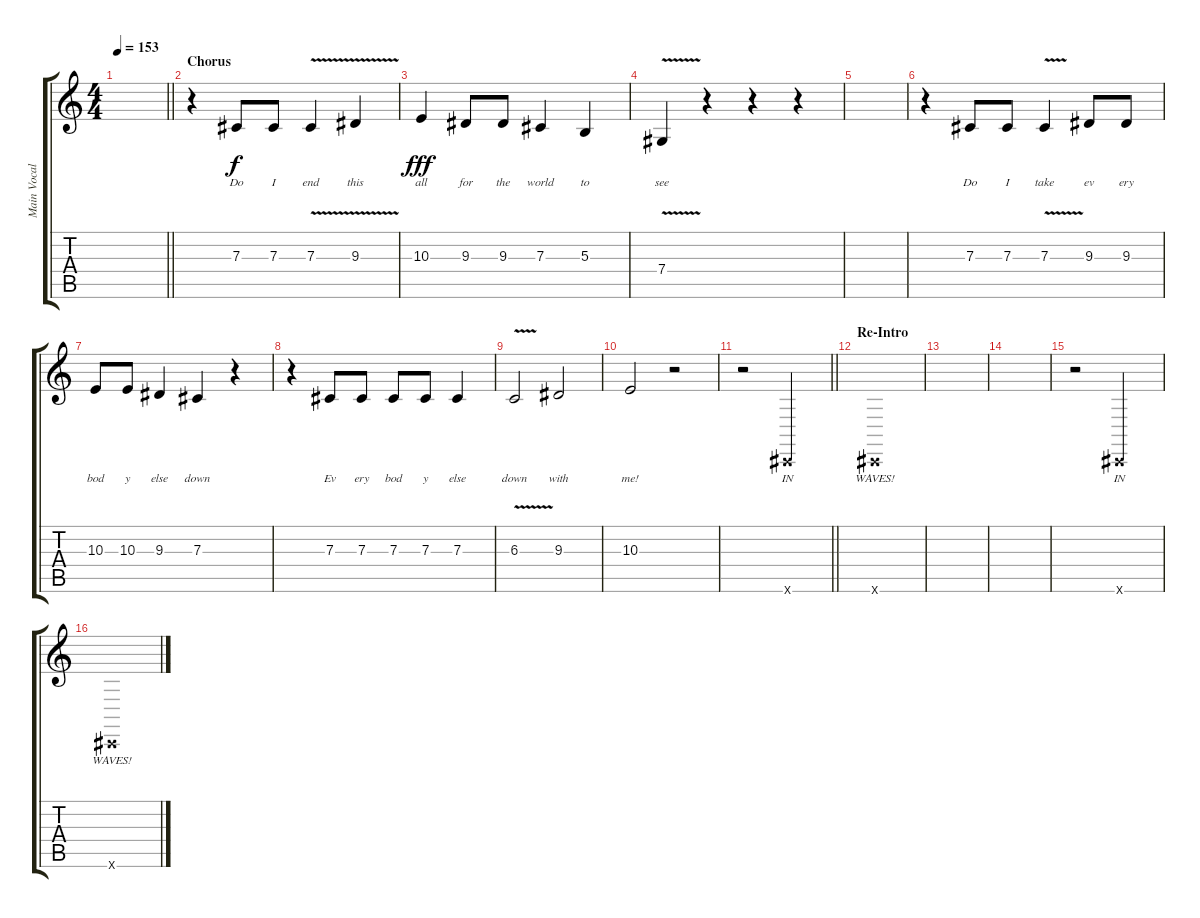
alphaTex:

\track ("Main Vocals" "Main Vocal") {instrument oboe}
\staff {score tabs}
\tuning (Eb4 Bb3 Gb3 Db3 Ab2 Db2) {hide}
\ts (4 4)
\tempo 153
\clef g2
\barLineRight lightlight
\ks c
|
\section ("" "Chorus")
r.4 7.3.8{lyrics (0 "Do") lyrics (1 "") lyrics (2 "") lyrics (3 "") lyrics (4 "") dy f} 7.3.8{lyrics (0 "I") lyrics (1 "") lyrics (2 "") lyrics (3 "") lyrics (4 "")} 7.3{v}.4{lyrics (0 "end") lyrics (1 "") lyrics (2 "") lyrics (3 "") lyrics (4 "")} 9.3{v}.4{lyrics (0 "this") lyrics (1 "") lyrics (2 "") lyrics (3 "") lyrics (4 "")} |
10.3.4{lyrics (0 "all") lyrics (1 "") lyrics (2 "") lyrics (3 "") lyrics (4 "") dy fff} 9.3.8{lyrics (0 "for") lyrics (1 "") lyrics (2 "") lyrics (3 "") lyrics (4 "")} 9.3.8{lyrics (0 "the") lyrics (1 "") lyrics (2 "") lyrics (3 "") lyrics (4 "")} 7.3.4{lyrics (0 "world") lyrics (1 "") lyrics (2 "") lyrics (3 "") lyrics (4 "")} 5.3.4{lyrics (0 "to") lyrics (1 "") lyrics (2 "") lyrics (3 "") lyrics (4 "")} |
7.4{v}.4{lyrics (0 "see") lyrics (1 "") lyrics (2 "") lyrics (3 "") lyrics (4 "")} r.4 r.4 r.4 |
|
r.4 7.3.8{lyrics (0 "Do") lyrics (1 "") lyrics (2 "") lyrics (3 "") lyrics (4 "")} 7.3.8{lyrics (0 "I") lyrics (1 "") lyrics (2 "") lyrics (3 "") lyrics (4 "")} 7.3{v}.4{lyrics (0 "take") lyrics (1 "") lyrics (2 "") lyrics (3 "") lyrics (4 "")} 9.3.8{lyrics (0 "ev") lyrics (1 "") lyrics (2 "") lyrics (3 "") lyrics (4 "")} 9.3.8{lyrics (0 "ery") lyrics (1 "") lyrics (2 "") lyrics (3 "") lyrics (4 "")} |
10.3.8{lyrics (0 "bod") lyrics (1 "") lyrics (2 "") lyrics (3 "") lyrics (4 "")} 10.3.8{lyrics (0 "y") lyrics (1 "") lyrics (2 "") lyrics (3 "") lyrics (4 "")} 9.3.4{lyrics (0 "else") lyrics (1 "") lyrics (2 "") lyrics (3 "") lyrics (4 "")} 7.3.4{lyrics (0 "down") lyrics (1 "") lyrics (2 "") lyrics (3 "") lyrics (4 "")} r.4 |
r.4 7.3.8{lyrics (0 "Ev") lyrics (1 "") lyrics (2 "") lyrics (3 "") lyrics (4 "")} 7.3.8{lyrics (0 "ery") lyrics (1 "") lyrics (2 "") lyrics (3 "") lyrics (4 "")} 7.3.8{lyrics (0 "bod") lyrics (1 "") lyrics (2 "") lyrics (3 "") lyrics (4 "")} 7.3.8{lyrics (0 "y") lyrics (1 "") lyrics (2 "") lyrics (3 "") lyrics (4 "")} 7.3.4{lyrics (0 "else") lyrics (1 "") lyrics (2 "") lyrics (3 "") lyrics (4 "")} |
6.3{v}.2{lyrics (0 "down") lyrics (1 "") lyrics (2 "") lyrics (3 "") lyrics (4 "")} 9.3.2{lyrics (0 "with") lyrics (1 "") lyrics (2 "") lyrics (3 "") lyrics (4 "")} |
10.3.2{lyrics (0 "me!") lyrics (1 "") lyrics (2 "") lyrics (3 "") lyrics (4 "")} r.2 |
\barLineRight lightlight
r.2 0.6{x}.2{lyrics (0 "IN") lyrics (1 "") lyrics (2 "") lyrics (3 "") lyrics (4 "")} |
\section ("" "Re-Intro")
0.6{x}.1{lyrics (0 "WAVES!") lyrics (1 "") lyrics (2 "") lyrics (3 "") lyrics (4 "")} |
|
|
r.2 0.6{x}.2{lyrics (0 "IN") lyrics (1 "") lyrics (2 "") lyrics (3 "") lyrics (4 "")} |
0.6{x}.1{lyrics (0 "WAVES!") lyrics (1 "") lyrics (2 "") lyrics (3 "") lyrics (4 "")}
